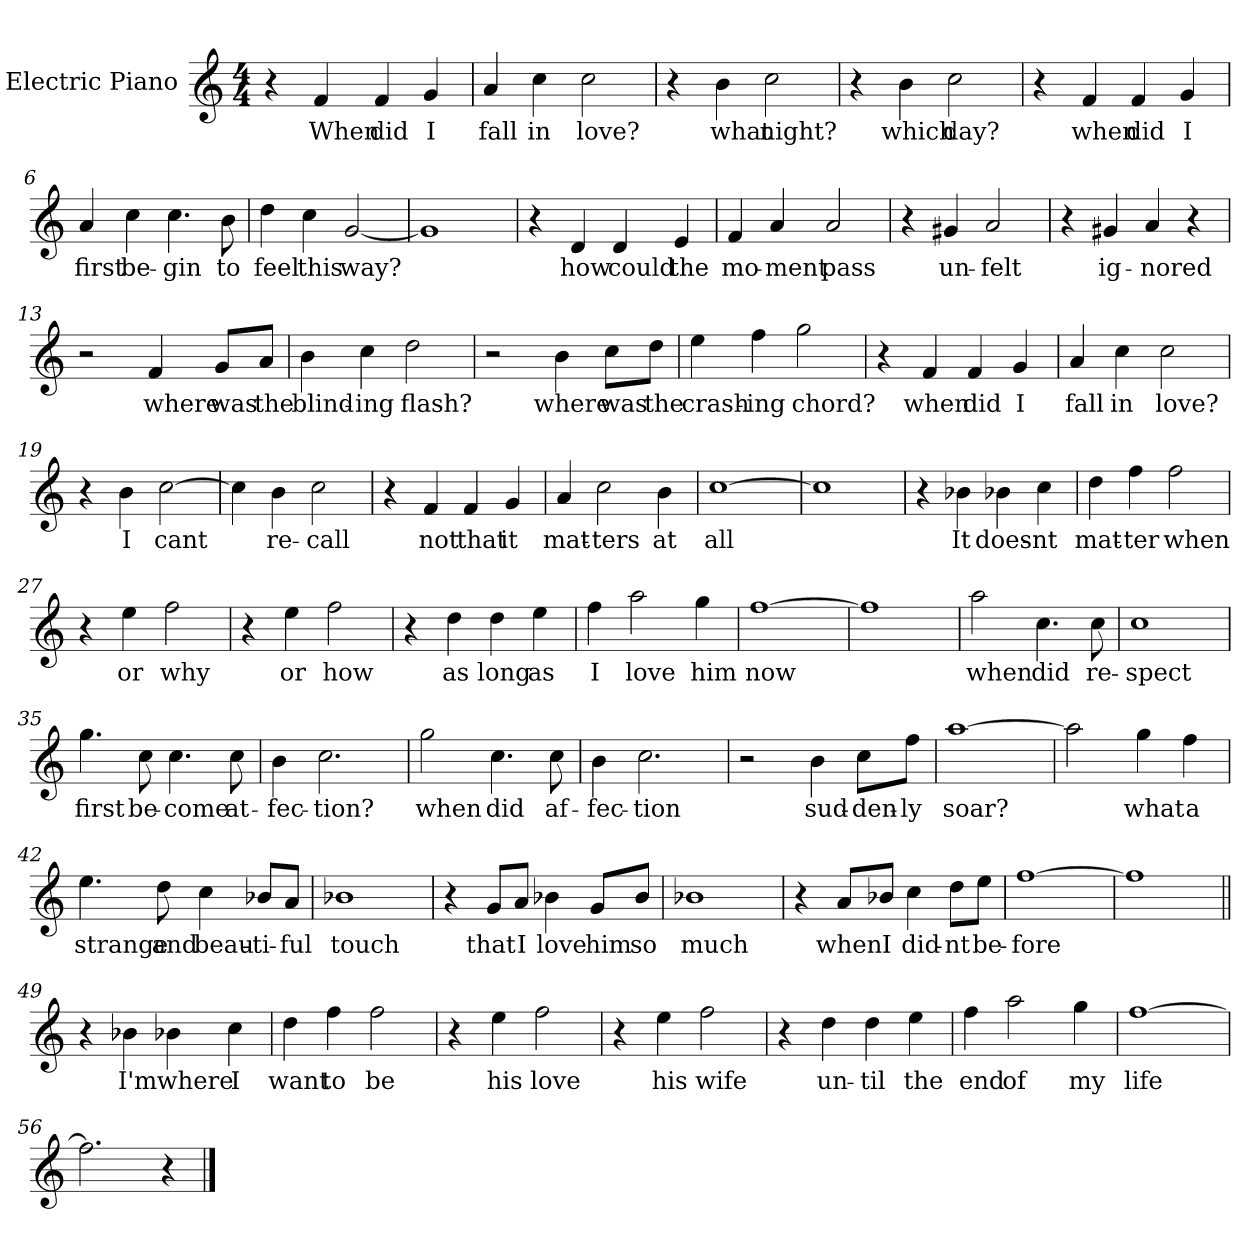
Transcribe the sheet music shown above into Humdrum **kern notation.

**kern	**text
*part1	*part1
*staff1	*staff1
*I"Electric Piano	*
*I'E.Pno	*
*clefG2	*
*k[]	*
*C:	*
*M4/4	*
=1	=1
4r	.
4f/	When
4f/	did
4g/	I
=2	=2
4a/	fall
4cc\	in
2cc\	love?
=3	=3
4r	.
4b\	what
2cc\	night?
=4	=4
4r	.
4b\	which
2cc\	day?
!!LO:LB:g=z
=5	=5
4r	.
4f/	when
4f/	did
4g/	I
=6	=6
4a/	first
4cc\	be-
4.cc\	-gin
8b\	to
=7	=7
4dd\	feel
4cc\	this
[2g/	way?
=8	=8
1g]	.
=9	=9
4r	.
4d/	how
4d/	could
4e/	the
!!LO:LB:g=z
=10	=10
4f/	mo-
4a/	-ment
2a/	pass
=11	=11
4r	.
4g#X/	un-
2a/	-felt
=12	=12
4r	.
4g#X/	ig-
4a/	-nored
4r	.
=13	=13
2r	.
4f/	where
8g/L	was
8a/J	the
=14	=14
4b\	blind-
4cc\	-ing
2dd\	flash?
!!LO:LB:g=z
=15	=15
2r	.
4b\	where
8cc\L	was
8dd\J	the
=16	=16
4ee\	crash-
4ff\	-ing
2gg\	chord?
=17	=17
4r	.
4f/	when
4f/	did
4g/	I
=18	=18
4a/	fall
4cc\	in
2cc\	love?
=19	=19
4r	.
4b\	I
[2cc\	cant
!!LO:LB:g=z
=20	=20
4cc\]	.
4b\	re-
2cc\	-call
=21	=21
4r	.
4f/	not
4f/	that
4g/	it
=22	=22
4a/	mat-
2cc\	-ters
4b\	at
=23	=23
[1cc	all
=24	=24
1cc]	.
=25	=25
4r	.
4b-X\	It
4b-X\	does-
4cc\	-nt
=26	=26
4dd\	mat-
4ff\	-ter
2ff\	when
!!LO:LB:g=z
=27	=27
4r	.
4ee\	or
2ff\	why
=28	=28
4r	.
4ee\	or
2ff\	how
=29	=29
4r	.
4dd\	as
4dd\	long
4ee\	as
=30	=30
4ff\	I
2aa\	love
4gg\	him
=31	=31
[1ff	now
=32	=32
1ff]	.
=33	=33
2aa\	when
4.cc\	did
8cc\	re-
!!LO:LB:g=z
=34	=34
1cc	-spect
=35	=35
4.gg\	first
8cc\	be-
4.cc\	-come
8cc\	at-
=36	=36
4b\	-fec-
2.cc\	-tion?
=37	=37
2gg\	when
4.cc\	did
8cc\	af-
=38	=38
4b\	-fec-
2.cc\	-tion
=39	=39
2r	.
4b\	sud-
8cc\L	-den-
8ff\J	-ly
!!LO:LB:g=z
=40	=40
[1aa	soar?
=41	=41
2aa\]	.
4gg\	what
4ff\	a
=42	=42
4.ee\	strange
8dd\	and
4cc\	beau-
8b-X/L	-ti-
8a/J	-ful
=43	=43
1b-X	touch
=44	=44
4r	.
8g/L	that
8a/J	I
4b-X\	love
8g/L	him
8b-/J	so
!!LO:PB:g=z
=45	=45
1b-X	much
=46	=46
4r	.
8a/L	when
8b-X/J	I
4cc\	did-
8dd\L	-nt
8ee\J	be-
=47	=47
[1ff	-fore
=48	=48
1ff]	.
=49||	=49||
4r	.
4b-X\	I'm
4b-X\	where
4cc\	I
=50	=50
4dd\	want
4ff\	to
2ff\	be
!!LO:LB:g=z
=51	=51
4r	.
4ee\	his
2ff\	love
=52	=52
4r	.
4ee\	his
2ff\	wife
=53	=53
4r	.
4dd\	un-
4dd\	-til
4ee\	the
=54	=54
4ff\	end
2aa\	of
4gg\	my
=55	=55
[1ff	life
=56	=56
2.ff\]	.
4r	.
==	==
*-	*-
